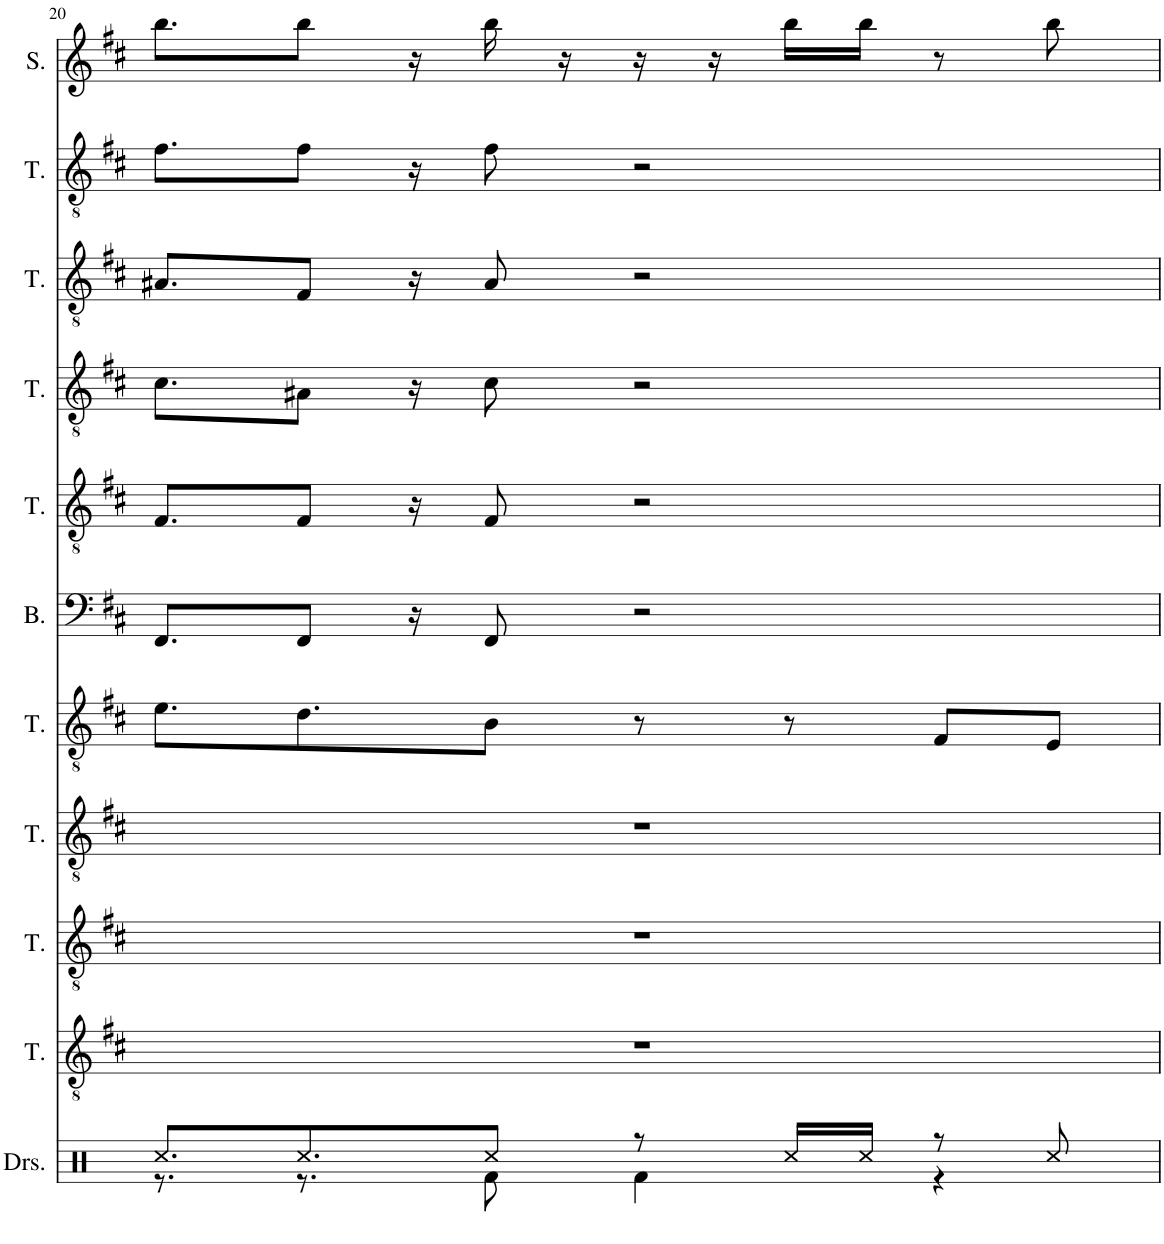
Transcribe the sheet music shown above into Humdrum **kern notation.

**kern	**kern	**kern	**kern	**kern	**kern	**kern	**kern	**kern	**kern	**kern
*part11	*part10	*part9	*part8	*part7	*part6	*part5	*part4	*part3	*part2	*part1
*staff11	*staff10	*staff9	*staff8	*staff7	*staff6	*staff5	*staff4	*staff3	*staff2	*staff1
*I"Drumset	*I"Tenor	*I"Tenor	*I"Tenor	*I"Tenor	*I"Bass	*I"Tenor	*I"Tenor	*I"Tenor	*I"Tenor	*I"Soprano
*I'Drs.	*I'T.	*I'T.	*I'T.	*I'T.	*I'B.	*I'T.	*I'T.	*I'T.	*I'T.	*I'S.
!!LO:PB:g=z
*clefX	*clefGv2	*clefGv2	*clefGv2	*clefGv2	*clefF4	*clefGv2	*clefGv2	*clefGv2	*clefGv2	*clefG2
*k[]	*k[f#c#]	*k[f#c#]	*k[f#c#]	*k[f#c#]	*k[f#c#]	*k[f#c#]	*k[f#c#]	*k[f#c#]	*k[f#c#]	*k[f#c#]
=20	=20	=20	=20	=20	=20	=20	=20	=20	=20	=20
*^	*	*	*	*	*	*	*	*	*	*
8.Rcc/L	8.r	1r	1r	1r	8.e\L	8.FF#/L	8.F#/L	8.c#\L	8.A#X/L	8.f#\L	8.bb\L
8.Rcc/	8.r	.	.	.	8.d\	8FF#/J	8F#/J	8A#X\J	8F#/J	8f#\J	8bb\J
.	.	.	.	.	.	16r	16r	16r	16r	16r	16r
8Rcc/J	8Rf\	.	.	.	8B\J	8FF#/	8F#/	8c#\	8A#/	8f#\	16bb\
.	.	.	.	.	.	.	.	.	.	.	16r
8r	4Rf\	.	.	.	8r	2r	2r	2r	2r	2r	16r
.	.	.	.	.	.	.	.	.	.	.	16r
16Rcc/LL	.	.	.	.	8r	.	.	.	.	.	16bb\LL
16Rcc/JJ	.	.	.	.	.	.	.	.	.	.	16bb\JJ
8r	4r	.	.	.	8F#/L	.	.	.	.	.	8r
8Rcc/	.	.	.	.	8E/J	.	.	.	.	.	8bb\
*v	*v	*	*	*	*	*	*	*	*	*	*
=	=	=	=	=	=	=	=	=	=	=
*-	*-	*-	*-	*-	*-	*-	*-	*-	*-	*-
